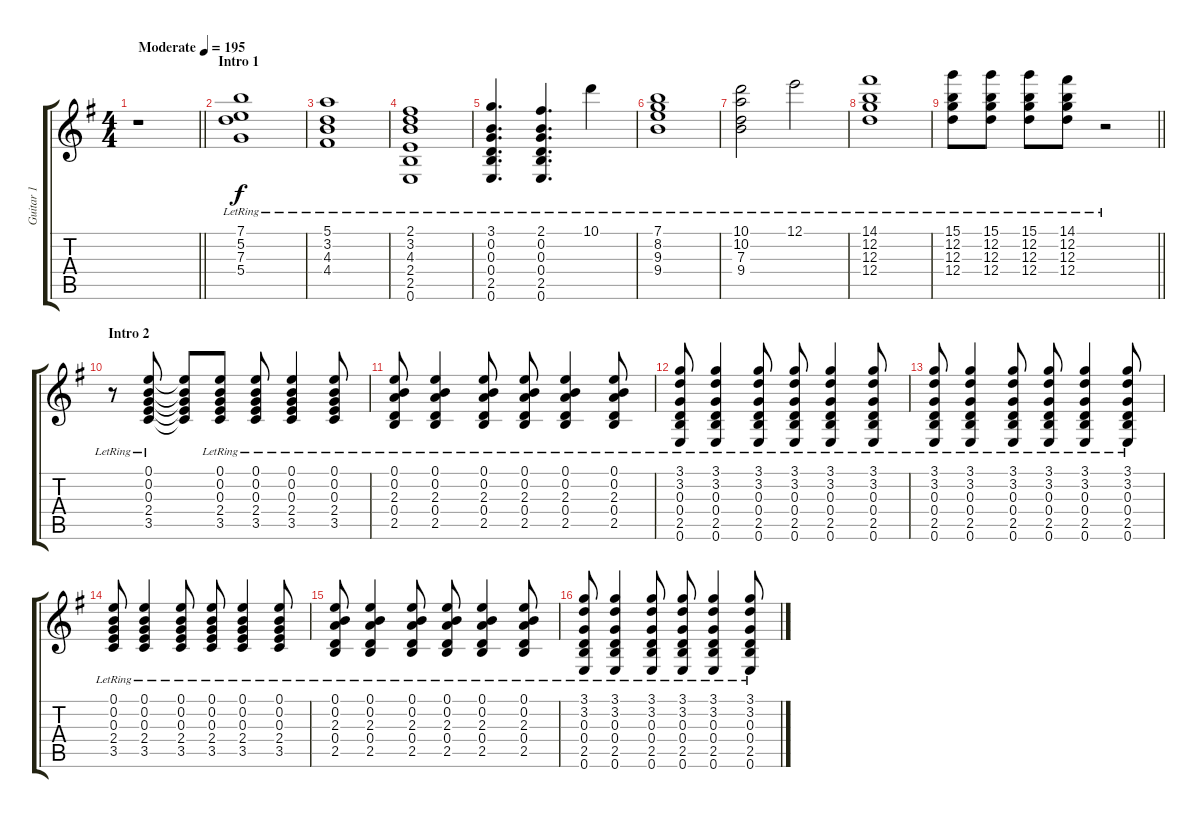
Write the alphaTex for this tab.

\track ("Guitar 1" "Guitar 1") {instrument overdrivenguitar}
\staff {score tabs}
\tuning (E4 B3 G3 D3 A2 E2) {hide}
\ts (4 4)
\tempo (195 "Moderate")
\clef g2
\barLineRight lightlight
\ks g
r.1{dy f instrument overdrivenguitar} |
\section ("" "Intro 1")
(7.1{lr} 5.2{lr} 7.3{lr} 5.4{lr}).1 |
(5.1{lr} 3.2{lr} 4.3{lr} 4.4{lr}).1 |
(2.1{lr} 3.2{lr} 4.3{lr} 2.4{lr} 2.5{lr} 0.6{lr}).1 |
(3.1{lr} 0.2{lr} 0.3{lr} 0.4{lr} 2.5{lr} 0.6{lr}).4{d} (2.1{lr} 0.2{lr} 0.3{lr} 0.4{lr} 2.5{lr} 0.6{lr}).4{d} 10.1{lr}.4 |
(7.1{lr} 8.2{lr} 9.3{lr} 9.4{lr}).1 |
(10.1{lr} 10.2{lr} 7.3{lr} 9.4{lr}).2 12.1{lr}.2 |
(14.1{lr} 12.2{lr} 12.3{lr} 12.4{lr}).1 |
\barLineRight lightlight
(15.1{lr} 12.2{lr} 12.3{lr} 12.4{lr}).8 (15.1{lr} 12.2{lr} 12.3{lr} 12.4{lr}).8 (15.1{lr} 12.2{lr} 12.3{lr} 12.4{lr}).8 (14.1{lr} 12.2{lr} 12.3{lr} 12.4{lr}).8 r.2 |
\section ("" "Intro 2")
r.8 (0.1{lr} 0.2{lr} 0.3{lr} 2.4{lr} 3.5{lr}).8 (0.1{t} 0.2{t} 0.3{t} 2.4{t} 3.5{t}).8 (0.1{lr} 0.2{lr} 0.3{lr} 2.4{lr} 3.5{lr}).8 (0.1{lr} 0.2{lr} 0.3{lr} 2.4{lr} 3.5{lr}).8 (0.1{lr} 0.2{lr} 0.3{lr} 2.4{lr} 3.5{lr}).4 (0.1{lr} 0.2{lr} 0.3{lr} 2.4{lr} 3.5{lr}).8 |
(0.1{lr} 0.2{lr} 2.3{lr} 0.4{lr} 2.5{lr}).8 (0.1{lr} 0.2{lr} 2.3{lr} 0.4{lr} 2.5{lr}).4 (0.1{lr} 0.2{lr} 2.3{lr} 0.4{lr} 2.5{lr}).8 (0.1{lr} 0.2{lr} 2.3{lr} 0.4{lr} 2.5{lr}).8 (0.1{lr} 0.2{lr} 2.3{lr} 0.4{lr} 2.5{lr}).4 (0.1{lr} 0.2{lr} 2.3{lr} 0.4{lr} 2.5{lr}).8 |
(3.1{lr} 3.2{lr} 0.3{lr} 0.4{lr} 2.5{lr} 0.6{lr}).8 (3.1{lr} 3.2{lr} 0.3{lr} 0.4{lr} 2.5{lr} 0.6{lr}).4 (3.1{lr} 3.2{lr} 0.3{lr} 0.4{lr} 2.5{lr} 0.6{lr}).8 (3.1{lr} 3.2{lr} 0.3{lr} 0.4{lr} 2.5{lr} 0.6{lr}).8 (3.1{lr} 3.2{lr} 0.3{lr} 0.4{lr} 2.5{lr} 0.6{lr}).4 (3.1{lr} 3.2{lr} 0.3{lr} 0.4{lr} 2.5{lr} 0.6{lr}).8 |
(3.1{lr} 3.2{lr} 0.3{lr} 0.4{lr} 2.5{lr} 0.6{lr}).8 (3.1{lr} 3.2{lr} 0.3{lr} 0.4{lr} 2.5{lr} 0.6{lr}).4 (3.1{lr} 3.2{lr} 0.3{lr} 0.4{lr} 2.5{lr} 0.6{lr}).8 (3.1{lr} 3.2{lr} 0.3{lr} 0.4{lr} 2.5{lr} 0.6{lr}).8 (3.1{lr} 3.2{lr} 0.3{lr} 0.4{lr} 2.5{lr} 0.6{lr}).4 (3.1{lr} 3.2{lr} 0.3{lr} 0.4{lr} 2.5{lr} 0.6{lr}).8 |
(0.1{lr} 0.2{lr} 0.3{lr} 2.4{lr} 3.5{lr}).8 (0.1{lr} 0.2{lr} 0.3{lr} 2.4{lr} 3.5{lr}).4 (0.1{lr} 0.2{lr} 0.3{lr} 2.4{lr} 3.5{lr}).8 (0.1{lr} 0.2{lr} 0.3{lr} 2.4{lr} 3.5{lr}).8 (0.1{lr} 0.2{lr} 0.3{lr} 2.4{lr} 3.5{lr}).4 (0.1{lr} 0.2{lr} 0.3{lr} 2.4{lr} 3.5{lr}).8 |
(0.1{lr} 0.2{lr} 2.3{lr} 0.4{lr} 2.5{lr}).8 (0.1{lr} 0.2{lr} 2.3{lr} 0.4{lr} 2.5{lr}).4 (0.1{lr} 0.2{lr} 2.3{lr} 0.4{lr} 2.5{lr}).8 (0.1{lr} 0.2{lr} 2.3{lr} 0.4{lr} 2.5{lr}).8 (0.1{lr} 0.2{lr} 2.3{lr} 0.4{lr} 2.5{lr}).4 (0.1{lr} 0.2{lr} 2.3{lr} 0.4{lr} 2.5{lr}).8 |
(3.1{lr} 3.2{lr} 0.3{lr} 0.4{lr} 2.5{lr} 0.6{lr}).8 (3.1{lr} 3.2{lr} 0.3{lr} 0.4{lr} 2.5{lr} 0.6{lr}).4 (3.1{lr} 3.2{lr} 0.3{lr} 0.4{lr} 2.5{lr} 0.6{lr}).8 (3.1{lr} 3.2{lr} 0.3{lr} 0.4{lr} 2.5{lr} 0.6{lr}).8 (3.1{lr} 3.2{lr} 0.3{lr} 0.4{lr} 2.5{lr} 0.6{lr}).4 (3.1{lr} 3.2{lr} 0.3{lr} 0.4{lr} 2.5{lr} 0.6{lr}).8
